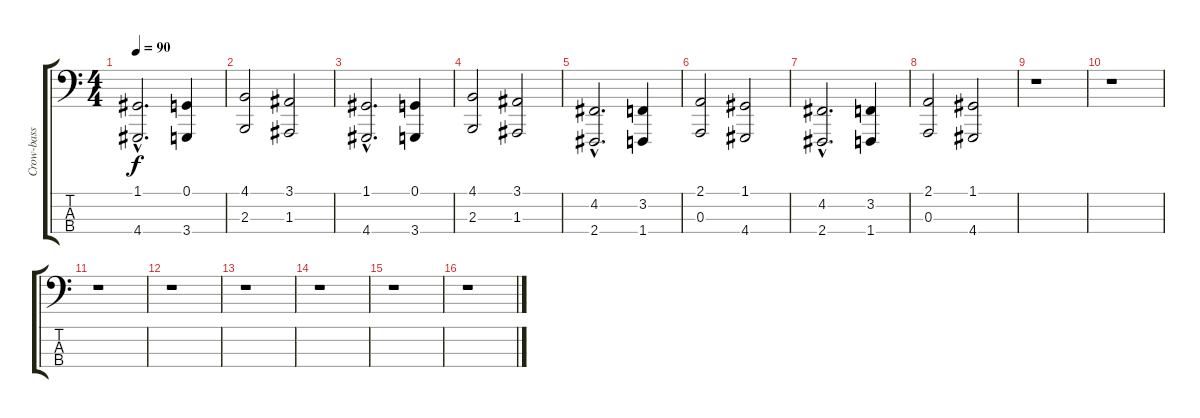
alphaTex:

\track ("Crow-bass strings" "Crow-bass ") {instrument stringensemble1}
\staff {score tabs}
\tuning (G2 D2 A1 E1) {hide}
\ts (4 4)
\tempo 90
\clef f4
\ks c
(1.1{hac} 4.4{hac}).2{d dy f} (0.1 3.4).4 |
(4.1 2.3).2 (3.1 1.3).2 |
(1.1{hac} 4.4{hac}).2{d} (0.1 3.4).4 |
(4.1 2.3).2 (3.1 1.3).2 |
(4.2{hac} 2.4{hac}).2{d} (3.2 1.4).4 |
(2.1 0.3).2 (1.1 4.4).2 |
(4.2{hac} 2.4{hac}).2{d} (3.2 1.4).4 |
(2.1 0.3).2 (1.1 4.4).2 |
r.1 |
r.1 |
r.1 |
r.1 |
r.1 |
r.1 |
r.1 |
r.1
